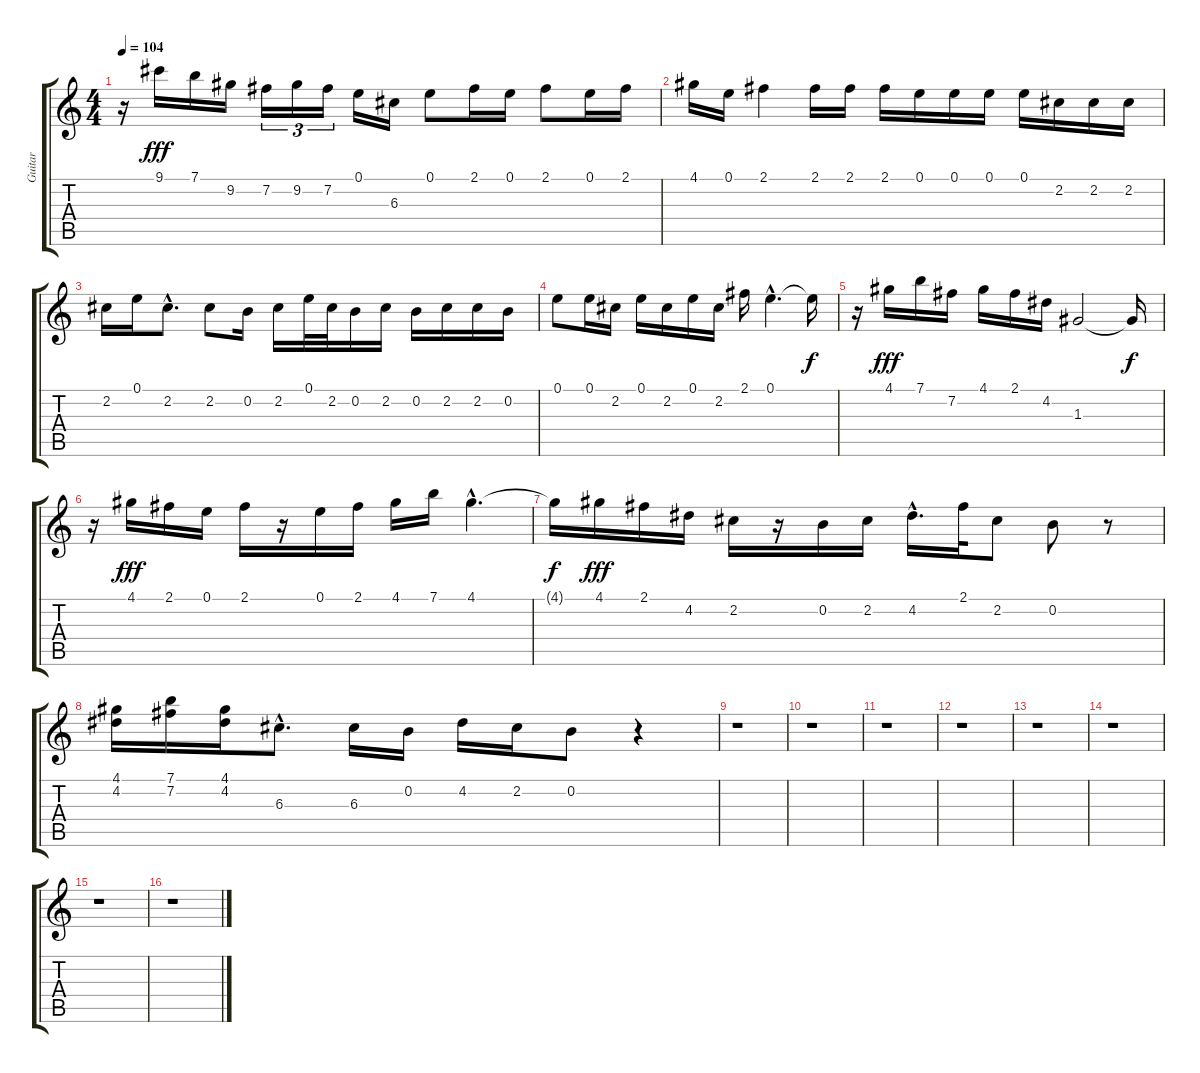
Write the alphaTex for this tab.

\track ("Guitar  " "Guitar  ") {instrument distortionguitar}
\staff {score tabs}
\tuning (E4 B3 G3 D3 A2 E2) {hide}
\ts (4 4)
\tempo 104
\clef g2
\ks c
r.16{dy fff} 9.1.16 7.1.16 9.2.16 7.2.16{tu (3 2)} 9.2.16{tu (3 2)} 7.2.16{tu (3 2)} 0.1.16 6.3.16 0.1.8 2.1.16 0.1.16 2.1.8 0.1.16 2.1.16 |
4.1.16 0.1.16 2.1.4 2.1.16 2.1.16 2.1.16 0.1.16 0.1.16 0.1.16 0.1.16 2.2.16 2.2.16 2.2.16 |
2.2.16 0.1.16 2.2{hac}.8{d} 2.2.8 0.2.16 2.2.16 0.1.32 2.2.32 0.2.16 2.2.16 0.2.16 2.2.16 2.2.16 0.2.16 |
0.1.8 0.1.16 2.2.16 0.1.16 2.2.16 0.1.16 2.2.16 2.1.16 0.1{hac}.4{d} 0.1{t}.16{dy f} |
r.16 4.1.16{dy fff} 7.1.16 7.2.16 4.1.16 2.1.16 4.2.16 1.3.2 1.3{t}.16{dy f} |
r.16 4.1.16{dy fff} 2.1.16 0.1.16 2.1.16 r.16 0.1.16 2.1.16 4.1.16 7.1.16 4.1{hac}.4{d} |
4.1{t}.16{dy f} 4.1.16{dy fff} 2.1.16 4.2.16 2.2.16 r.16 0.2.16 2.2.16 4.2{hac}.16{d} 2.1.32 2.2.8 0.2.8 r.8 |
(4.1 4.2).16 (7.1 7.2).16 (4.1 4.2).16 6.3{hac}.8{d} 6.3.16 0.2.16 4.2.16 2.2.16 0.2.8 r.4 |
r.1 |
r.1 |
r.1 |
r.1 |
r.1 |
r.1 |
r.1 |
r.1
